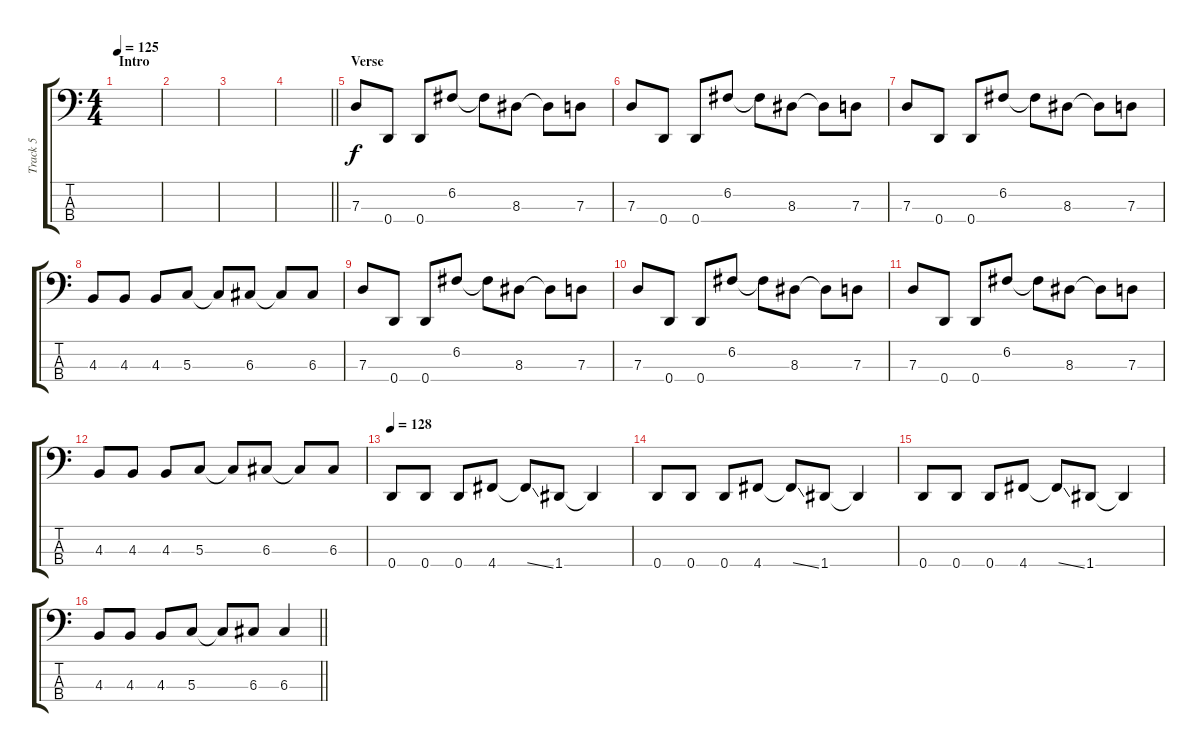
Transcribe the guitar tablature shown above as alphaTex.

\track ("Track 5" "Track 5") {instrument electricbassfinger}
\staff {score tabs}
\tuning (F2 C2 G1 D1) {hide}
\ts (4 4)
\section ("" "Intro")
\tempo 125
\clef f4
\ks c
|
|
|
\barLineRight lightlight
|
\section ("" "Verse")
7.3.8 0.4.8 0.4.8 6.2.8 6.2{t}.8 8.3.8 8.3{t}.8 7.3.8 |
7.3.8 0.4.8 0.4.8 6.2.8 6.2{t}.8 8.3.8 8.3{t}.8 7.3.8 |
7.3.8 0.4.8 0.4.8 6.2.8 6.2{t}.8 8.3.8 8.3{t}.8 7.3.8 |
4.3.8 4.3.8 4.3.8 5.3.8 5.3{t}.8 6.3.8 6.3{t}.8 6.3.8 |
7.3.8 0.4.8 0.4.8 6.2.8 6.2{t}.8 8.3.8 8.3{t}.8 7.3.8 |
7.3.8 0.4.8 0.4.8 6.2.8 6.2{t}.8 8.3.8 8.3{t}.8 7.3.8 |
7.3.8 0.4.8 0.4.8 6.2.8 6.2{t}.8 8.3.8 8.3{t}.8 7.3.8 |
4.3.8 4.3.8 4.3.8 5.3.8 5.3{t}.8 6.3.8 6.3{t}.8 6.3.8 |
\tempo 128
0.4.8 0.4.8 0.4.8 4.4.8 4.4{ss t}.8 1.4.8 1.4{t}.4 |
0.4.8 0.4.8 0.4.8 4.4.8 4.4{ss t}.8 1.4.8 1.4{t}.4 |
0.4.8 0.4.8 0.4.8 4.4.8 4.4{ss t}.8 1.4.8 1.4{t}.4 |
\barLineRight lightlight
4.3.8 4.3.8 4.3.8 5.3.8 5.3{t}.8 6.3.8 6.3.4
